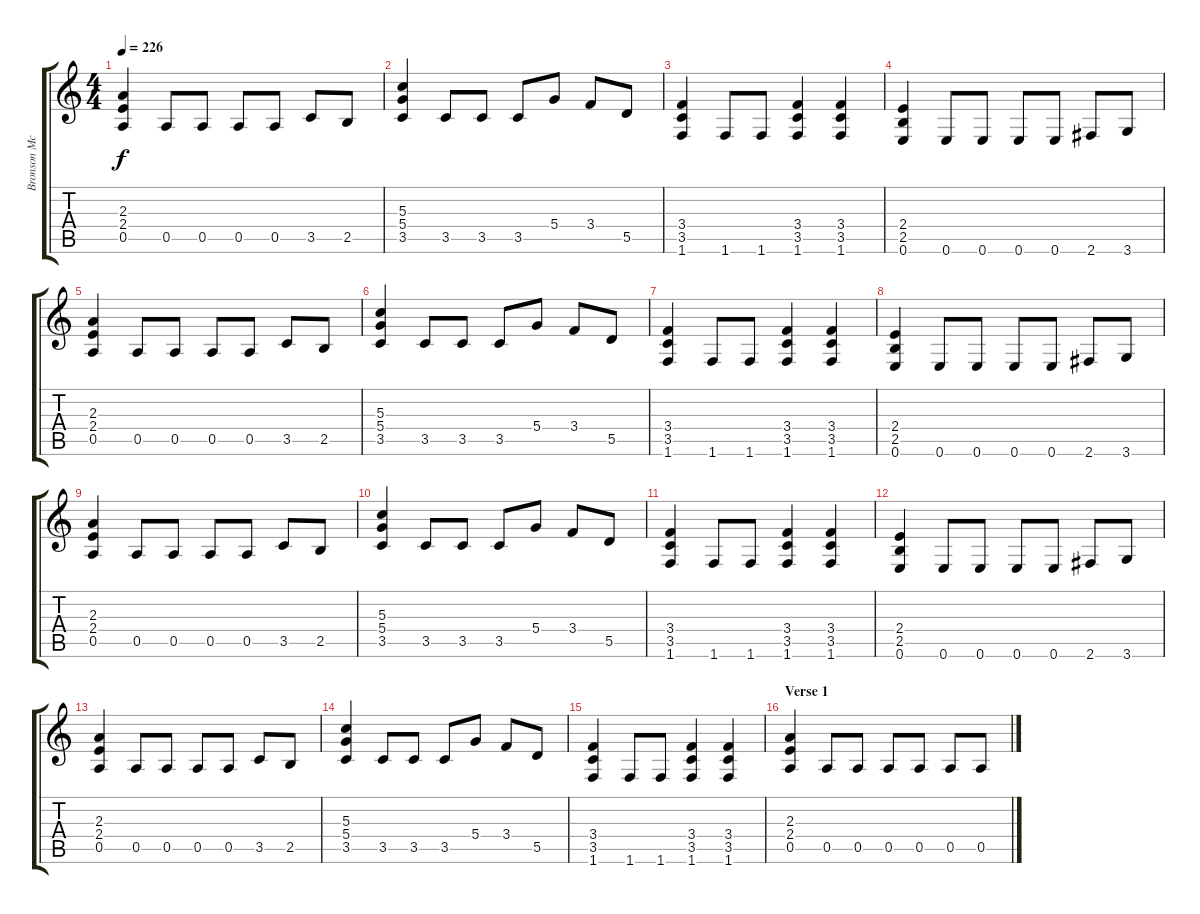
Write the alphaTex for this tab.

\track ("Bronson McDowall (Guitar)" "Bronson Mc") {instrument overdrivenguitar}
\staff {score tabs}
\tuning (E4 B3 G3 D3 A2 E2) {hide}
\ts (4 4)
\tempo 226
\clef g2
\ks c
(2.3 2.4 0.5).4{dy f} 0.5.8 0.5.8 0.5.8 0.5.8 3.5.8 2.5.8 |
(5.3 5.4 3.5).4 3.5.8 3.5.8 3.5.8 5.4.8 3.4.8 5.5.8 |
(3.4 3.5 1.6).4 1.6.8 1.6.8 (3.4 3.5 1.6).4 (3.4 3.5 1.6).4 |
(2.4 2.5 0.6).4 0.6.8 0.6.8 0.6.8 0.6.8 2.6.8 3.6.8 |
(2.3 2.4 0.5).4 0.5.8 0.5.8 0.5.8 0.5.8 3.5.8 2.5.8 |
(5.3 5.4 3.5).4 3.5.8 3.5.8 3.5.8 5.4.8 3.4.8 5.5.8 |
(3.4 3.5 1.6).4 1.6.8 1.6.8 (3.4 3.5 1.6).4 (3.4 3.5 1.6).4 |
(2.4 2.5 0.6).4 0.6.8 0.6.8 0.6.8 0.6.8 2.6.8 3.6.8 |
(2.3 2.4 0.5).4 0.5.8 0.5.8 0.5.8 0.5.8 3.5.8 2.5.8 |
(5.3 5.4 3.5).4 3.5.8 3.5.8 3.5.8 5.4.8 3.4.8 5.5.8 |
(3.4 3.5 1.6).4 1.6.8 1.6.8 (3.4 3.5 1.6).4 (3.4 3.5 1.6).4 |
(2.4 2.5 0.6).4 0.6.8 0.6.8 0.6.8 0.6.8 2.6.8 3.6.8 |
(2.3 2.4 0.5).4 0.5.8 0.5.8 0.5.8 0.5.8 3.5.8 2.5.8 |
(5.3 5.4 3.5).4 3.5.8 3.5.8 3.5.8 5.4.8 3.4.8 5.5.8 |
(3.4 3.5 1.6).4 1.6.8 1.6.8 (3.4 3.5 1.6).4 (3.4 3.5 1.6).4 |
\section ("" "Verse 1")
(2.3 2.4 0.5).4 0.5.8 0.5.8 0.5.8 0.5.8 0.5.8 0.5.8
